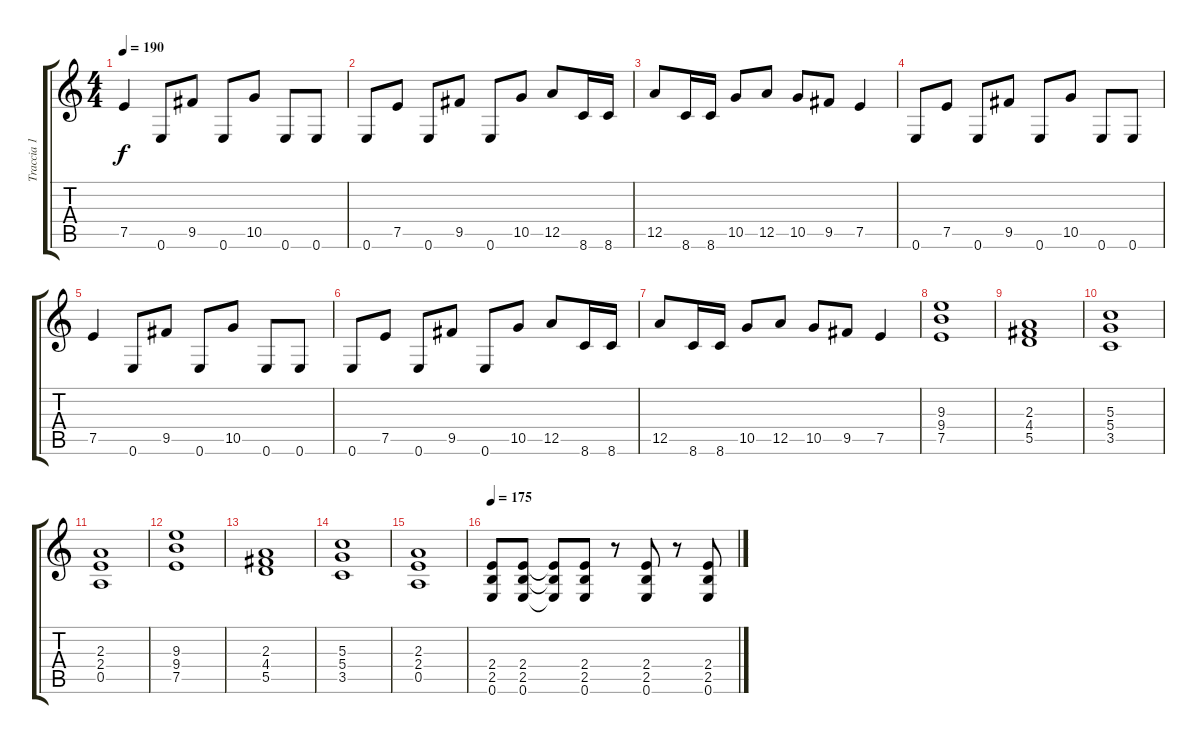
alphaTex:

\track ("Traccia 1" "Traccia 1") {instrument distortionguitar}
\staff {score tabs}
\tuning (E4 B3 G3 D3 A2 E2) {hide}
\ts (4 4)
\tempo 190
\clef g2
\ks c
7.5.4{dy f} 0.6.8 9.5.8 0.6.8 10.5.8 0.6.8 0.6.8 |
0.6.8 7.5.8 0.6.8 9.5.8 0.6.8 10.5.8 12.5.8 8.6.16 8.6.16 |
12.5.8 8.6.16 8.6.16 10.5.8 12.5.8 10.5.8 9.5.8 7.5.4 |
0.6.8 7.5.8 0.6.8 9.5.8 0.6.8 10.5.8 0.6.8 0.6.8 |
7.5.4 0.6.8 9.5.8 0.6.8 10.5.8 0.6.8 0.6.8 |
0.6.8 7.5.8 0.6.8 9.5.8 0.6.8 10.5.8 12.5.8 8.6.16 8.6.16 |
12.5.8 8.6.16 8.6.16 10.5.8 12.5.8 10.5.8 9.5.8 7.5.4 |
(9.3 9.4 7.5).1 |
(2.3 4.4 5.5).1 |
(5.3 5.4 3.5).1 |
(2.3 2.4 0.5).1 |
(9.3 9.4 7.5).1 |
(2.3 4.4 5.5).1 |
(5.3 5.4 3.5).1 |
(2.3 2.4 0.5).1 |
\tempo 175
(2.4 2.5 0.6).8 (2.4 2.5 0.6).8 (2.4{t} 2.5{t} 0.6{t}).8 (2.4 2.5 0.6).8 r.8 (2.4 2.5 0.6).8 r.8 (2.4 2.5 0.6).8
